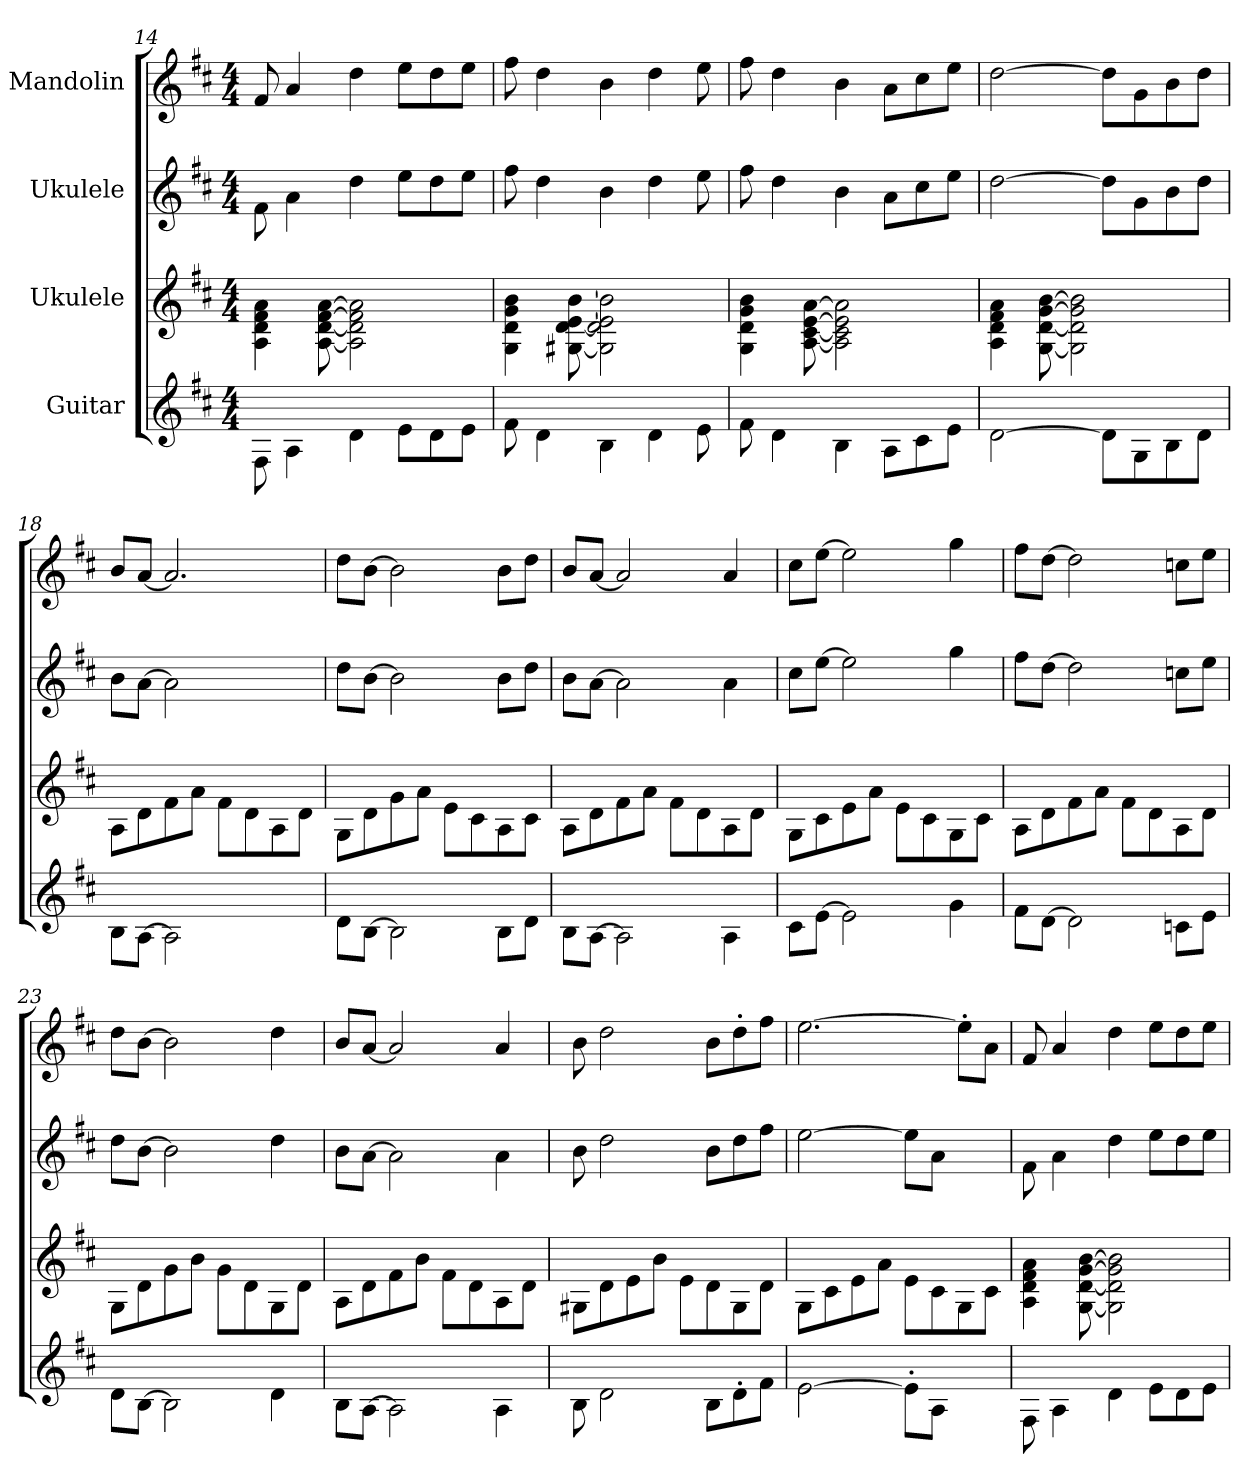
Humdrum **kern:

**kern	**kern	**kern	**kern
*part4	*part3	*part2	*part1
*staff4	*staff3	*staff2	*staff1
*I"Guitar	*I"Ukulele	*I"Ukulele	*I"Mandolin
*	*	*	*clefG2
*k[f#c#]	*k[f#c#]	*k[f#c#]	*k[f#c#]
*D:	*D:	*D:	*D:
*M4/4	*M4/4	*M4/4	*M4/4
=14	=14	=14	=14
8F#\	4A\ 4d\ 4f#\ 4a\	8f#\	8f#/
4A\	.	4a\	4a/
.	[8A\ [8d\ [8f#\ [8a\	.	.
4d\	2A\] 2d\] 2f#\] 2a\]	4dd\	4dd\
8e\L	.	8ee\L	8ee\L
8d\	.	8dd\	8dd\
8e\J	8ryy	8ee\J	8ee\J
!!LO:LB:g=z
=15	=15	=15	=15
8f#\	4G\ 4d\ 4g\ 4b\	8ff#\	8ff#\
4d\	.	4dd\	4dd\
.	[8G#\ [8d\ [8e\ [8b\	.	.
4B\	2G#\] 2d\] 2e\] 2b\]	4b\	4b\
4d\	.	4dd\	4dd\
8e\	8ryy	8ee\	8ee\
=16	=16	=16	=16
8f#\	4G\ 4d\ 4g\ 4b\	8ff#\	8ff#\
4d\	.	4dd\	4dd\
.	[8A\ [8c#\ [8e\ [8a\	.	.
4B\	2A\] 2c#\] 2e\] 2a\]	4b\	4b\
8A\L	.	8a\L	8a\L
8c#\	.	8cc#\	8cc#\
8e\J	8ryy	8ee\J	8ee\J
=17	=17	=17	=17
[2d\	4A\ 4d\ 4f#\ 4a\	[2dd\	[2dd\
.	[8G\ [8d\ [8g\ [8b\	.	.
.	2G\] 2d\] 2g\] 2b\]	.	.
8d\L]	.	8dd\L]	8dd\L]
8G\	.	8g\	8g\
8B\	.	8b\	8b\
8d\J	8ryy	8dd\J	8dd\J
=18	=18	=18	=18
8B\L	8A\L	8b\L	8b/L
[8A\J	8d\	[8a\J	[8a/J
2A\]	8f#\	2a\]	2.a/]
.	8a\J	.	.
.	8f#\L	.	.
.	8d\	.	.
4ryy	8A\	4ryy	.
.	8d\J	.	.
=19	=19	=19	=19
8d\L	8G\L	8ddi\L	8dd\L
[8B\J	8d\	[8bi\J	[8b\J
2B\]	8g\	2bi\]	2b\]
.	8a\J	.	.
.	8e\L	.	.
.	8c#\	.	.
8B\L	8A\	8bi\L	8b\L
8d\J	8c#\J	8ddi\J	8dd\J
!!LO:PB:g=z
=20	=20	=20	=20
8B\L	8A\L	8bi\L	8b/L
[8A\J	8d\	[8ai\J	[8a/J
2A\]	8f#\	2ai\]	2a/]
.	8a\J	.	.
.	8f#\L	.	.
.	8d\	.	.
4A\	8A\	4ai\	4a/
.	8d\J	.	.
=21	=21	=21	=21
8c#\L	8G\L	8cc#i\L	8cc#\L
[8e\J	8c#\	[8eei\J	[8ee\J
2e\]	8e\	2eei\]	2ee\]
.	8a\J	.	.
.	8e\L	.	.
.	8c#\	.	.
4g\	8G\	4ggi\	4gg\
.	8c#\J	.	.
=22	=22	=22	=22
8f#\L	8A\L	8ff#i\L	8ff#\L
[8d\J	8d\	[8ddi\J	[8dd\J
2d\]	8f#\	2ddi\]	2dd\]
.	8a\J	.	.
.	8f#\L	.	.
.	8d\	.	.
8c\L	8A\	8cci\L	8ccn\L
8e\J	8d\J	8eei\J	8ee\J
!!LO:LB:g=z
=23	=23	=23	=23
8d\L	8G\L	8ddi\L	8dd\L
[8B\J	8d\	[8bi\J	[8b\J
2B\]	8g\	2bi\]	2b\]
.	8b\J	.	.
.	8g\L	.	.
.	8d\	.	.
4d\	8G\	4ddi\	4dd\
.	8d\J	.	.
=24	=24	=24	=24
8B\L	8A\L	8b\L	8b/L
[8A\J	8d\	[8a\J	[8a/J
2A\]	8f#\	2a\]	2a/]
.	8b\J	.	.
.	8f#\L	.	.
.	8d\	.	.
4A\	8A\	4a\	4a/
.	8d\J	.	.
=25	=25	=25	=25
8B\	8G#\L	8b\	8b\
2d\	8d\	2dd\	2dd\
.	8e\	.	.
.	8b\J	.	.
.	8e\L	.	.
8B\L	8d\	8b\L	8b\L
8d'\	8G#\	8dd\	8dd'\
8f#\J	8d\J	8ff#\J	8ff#\J
=26	=26	=26	=26
[2e\	8G\L	[2ee\	[2.ee\
.	8c#\	.	.
.	8e\	.	.
.	8a\J	.	.
8e'\L]	8e\L	8ee\L]	.
8A\J	8c#\	8a\J	.
4ryy	8G\	4ryy	8ee'\L]
.	8c#\J	.	8a\J
=27	=27	=27	=27
8F#\	4A\ 4d\ 4f#\ 4a\	8f#\	8f#/
4A\	.	4a\	4a/
.	[8G\ [8d\ [8g\ [8b\	.	.
4d\	2G\] 2d\] 2g\] 2b\]	4dd\	4dd\
8e\L	.	8ee\L	8ee\L
8d\	.	8dd\	8dd\
8e\J	8ryy	8ee\J	8ee\J
=	=	=	=
*-	*-	*-	*-
